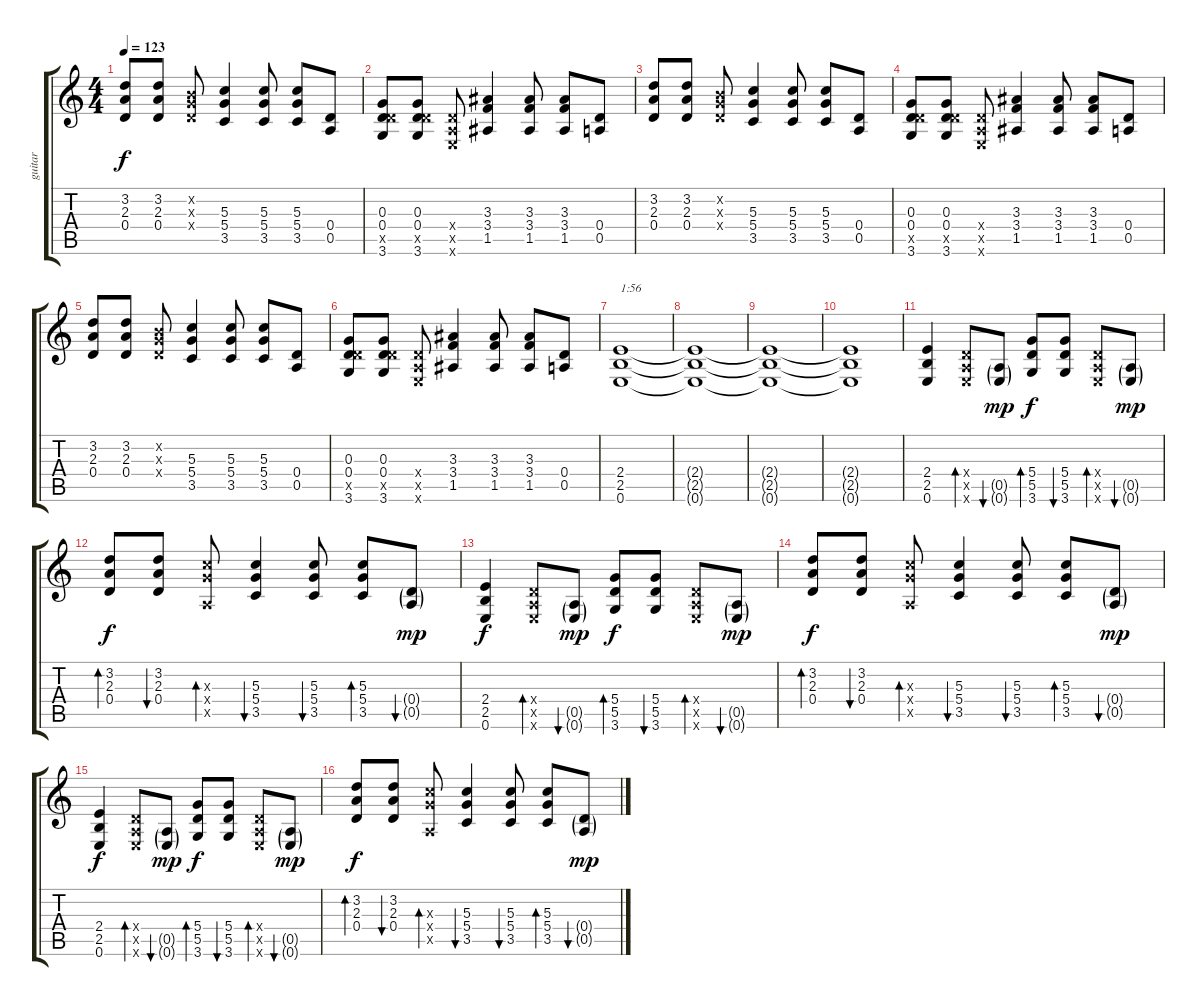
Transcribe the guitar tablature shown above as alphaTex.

\track ("guitar" "guitar") {instrument acousticguitarsteel}
\staff {score tabs}
\tuning (E4 B3 G3 D3 A2 E2) {hide}
\ts (4 4)
\tempo 123
\clef g2
\ks c
(3.2 2.3 0.4).8{dy f} (3.2 2.3 0.4).8 (0.2{x} 0.3{x} 0.4{x}).8 (5.3 5.4 3.5).4 (5.3 5.4 3.5).8 (5.3 5.4 3.5).8 (0.4 0.5).8 |
(0.3 0.4 5.5{x} 3.6).8 (0.3 0.4 5.5{x} 3.6).8 (0.4{x} 0.5{x} 0.6{x}).8 (3.3 3.4 1.5).4 (3.3 3.4 1.5).8 (3.3 3.4 1.5).8 (0.4 0.5).8 |
(3.2 2.3 0.4).8 (3.2 2.3 0.4).8 (0.2{x} 0.3{x} 0.4{x}).8 (5.3 5.4 3.5).4 (5.3 5.4 3.5).8 (5.3 5.4 3.5).8 (0.4 0.5).8 |
(0.3 0.4 5.5{x} 3.6).8 (0.3 0.4 5.5{x} 3.6).8 (0.4{x} 0.5{x} 0.6{x}).8 (3.3 3.4 1.5).4 (3.3 3.4 1.5).8 (3.3 3.4 1.5).8 (0.4 0.5).8 |
(3.2 2.3 0.4).8 (3.2 2.3 0.4).8 (0.2{x} 0.3{x} 0.4{x}).8 (5.3 5.4 3.5).4 (5.3 5.4 3.5).8 (5.3 5.4 3.5).8 (0.4 0.5).8 |
(0.3 0.4 5.5{x} 3.6).8 (0.3 0.4 5.5{x} 3.6).8 (0.4{x} 0.5{x} 0.6{x}).8 (3.3 3.4 1.5).4 (3.3 3.4 1.5).8 (3.3 3.4 1.5).8 (0.4 0.5).8 |
(2.4 2.5 0.6).1{txt "1:56"} |
(2.4{t} 2.5{t} 0.6{t}).1 |
(2.4{t} 2.5{t} 0.6{t}).1 |
(2.4{t} 2.5{t} 0.6{t}).1 |
(2.4 2.5 0.6).4 (0.4{x} 0.5{x} 0.6{x}).8{bd 60} (0.5{g} 0.6{g}).8{bu 60 dy mp} (5.4 5.5 3.6).8{bd 60 dy f} (5.4 5.5 3.6).8{bu 60} (0.4{x} 0.5{x} 0.6{x}).8{bd 60} (0.5{g} 0.6{g}).8{bu 60 dy mp} |
(3.2 2.3 0.4).8{bd 60 dy f} (3.2 2.3 0.4).8{bu 60} (5.3{x} 5.4{x} 0.5{x}).8{bd 60} (5.3 5.4 3.5).4{bu 60} (5.3 5.4 3.5).8{bu 60} (5.3 5.4 3.5).8{bd 60} (0.4{g} 0.5{g}).8{bu 60 dy mp} |
(2.4 2.5 0.6).4{dy f} (0.4{x} 0.5{x} 0.6{x}).8{bd 60} (0.5{g} 0.6{g}).8{bu 60 dy mp} (5.4 5.5 3.6).8{bd 60 dy f} (5.4 5.5 3.6).8{bu 60} (0.4{x} 0.5{x} 0.6{x}).8{bd 60} (0.5{g} 0.6{g}).8{bu 60 dy mp} |
(3.2 2.3 0.4).8{bd 60 dy f} (3.2 2.3 0.4).8{bu 60} (5.3{x} 5.4{x} 0.5{x}).8{bd 60} (5.3 5.4 3.5).4{bu 60} (5.3 5.4 3.5).8{bu 60} (5.3 5.4 3.5).8{bd 60} (0.4{g} 0.5{g}).8{bu 60 dy mp} |
(2.4 2.5 0.6).4{dy f} (0.4{x} 0.5{x} 0.6{x}).8{bd 60} (0.5{g} 0.6{g}).8{bu 60 dy mp} (5.4 5.5 3.6).8{bd 60 dy f} (5.4 5.5 3.6).8{bu 60} (0.4{x} 0.5{x} 0.6{x}).8{bd 60} (0.5{g} 0.6{g}).8{bu 60 dy mp} |
(3.2 2.3 0.4).8{bd 60 dy f} (3.2 2.3 0.4).8{bu 60} (5.3{x} 5.4{x} 0.5{x}).8{bd 60} (5.3 5.4 3.5).4{bu 60} (5.3 5.4 3.5).8{bu 60} (5.3 5.4 3.5).8{bd 60} (0.4{g} 0.5{g}).8{bu 60 dy mp}
